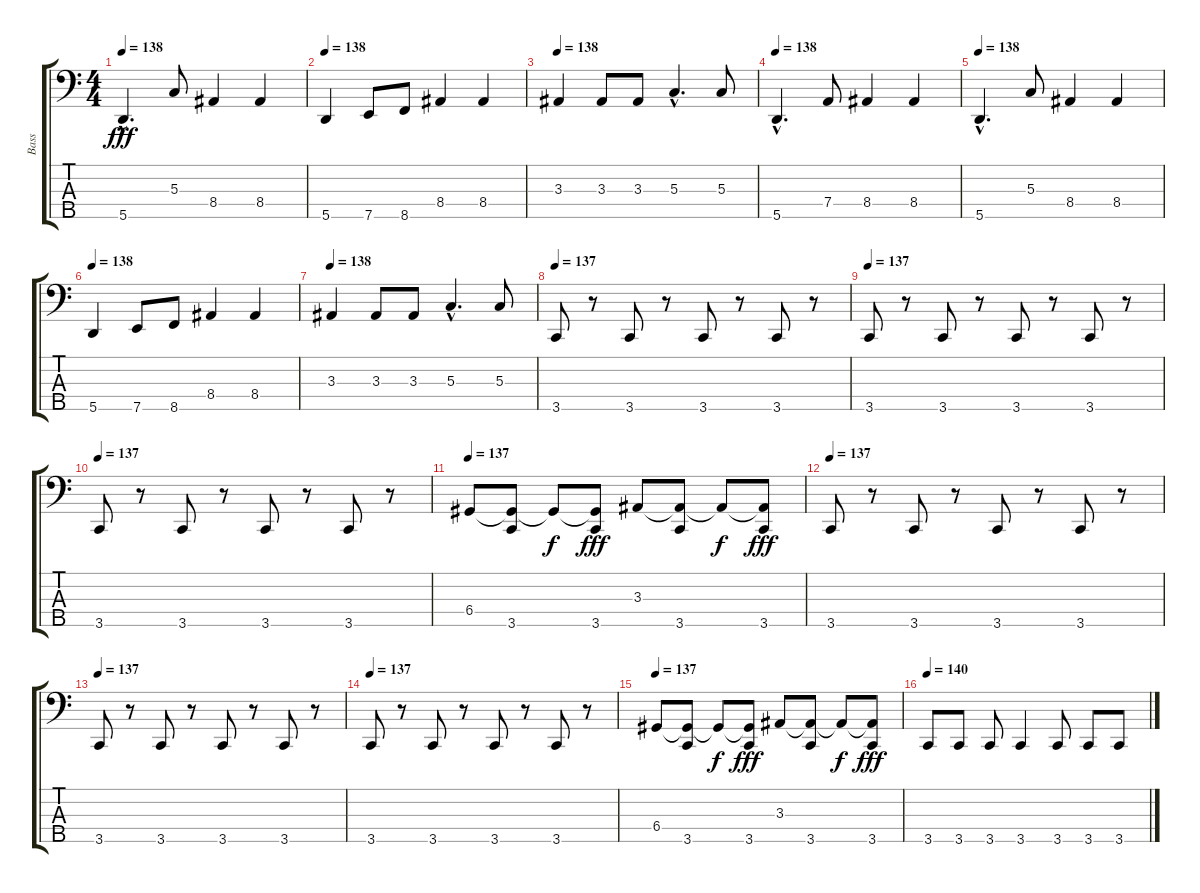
\track ("Bass" "Bass") {instrument electricbassfinger}
\staff {score tabs}
\tuning (F2 C2 G1 D1 A0) {hide}
\ts (4 4)
\tempo 138
\clef f4
\ks c
5.5{hac}.4{d dy fff} 5.3.8 8.4.4 8.4.4 |
\tempo 138
5.5.4 7.5.8 8.5.8 8.4.4 8.4.4 |
\tempo 138
3.3.4 3.3.8 3.3.8 5.3{hac}.4{d} 5.3.8 |
\tempo 138
5.5{hac}.4{d} 7.4.8 8.4.4 8.4.4 |
\tempo 138
5.5{hac}.4{d} 5.3.8 8.4.4 8.4.4 |
\tempo 138
5.5.4 7.5.8 8.5.8 8.4.4 8.4.4 |
\tempo 138
3.3.4 3.3.8 3.3.8 5.3{hac}.4{d} 5.3.8 |
\tempo 137
3.5.8 r.8 3.5.8 r.8 3.5.8 r.8 3.5.8 r.8 |
\tempo 137
3.5.8 r.8 3.5.8 r.8 3.5.8 r.8 3.5.8 r.8 |
\tempo 137
3.5.8 r.8 3.5.8 r.8 3.5.8 r.8 3.5.8 r.8 |
\tempo 137
6.4.8 (6.4{t} 3.5).8 6.4{t}.8{dy f} (6.4{t} 3.5).8{dy fff} 3.3.8 (3.3{t} 3.5).8 3.3{t}.8{dy f} (3.3{t} 3.5).8{dy fff} |
\tempo 137
3.5.8 r.8 3.5.8 r.8 3.5.8 r.8 3.5.8 r.8 |
\tempo 137
3.5.8 r.8 3.5.8 r.8 3.5.8 r.8 3.5.8 r.8 |
\tempo 137
3.5.8 r.8 3.5.8 r.8 3.5.8 r.8 3.5.8 r.8 |
\tempo 137
6.4.8 (6.4{t} 3.5).8 6.4{t}.8{dy f} (6.4{t} 3.5).8{dy fff} 3.3.8 (3.3{t} 3.5).8 3.3{t}.8{dy f} (3.3{t} 3.5).8{dy fff} |
\tempo 140
3.5.8 3.5.8 3.5.8 3.5.4 3.5.8 3.5.8 3.5.8
